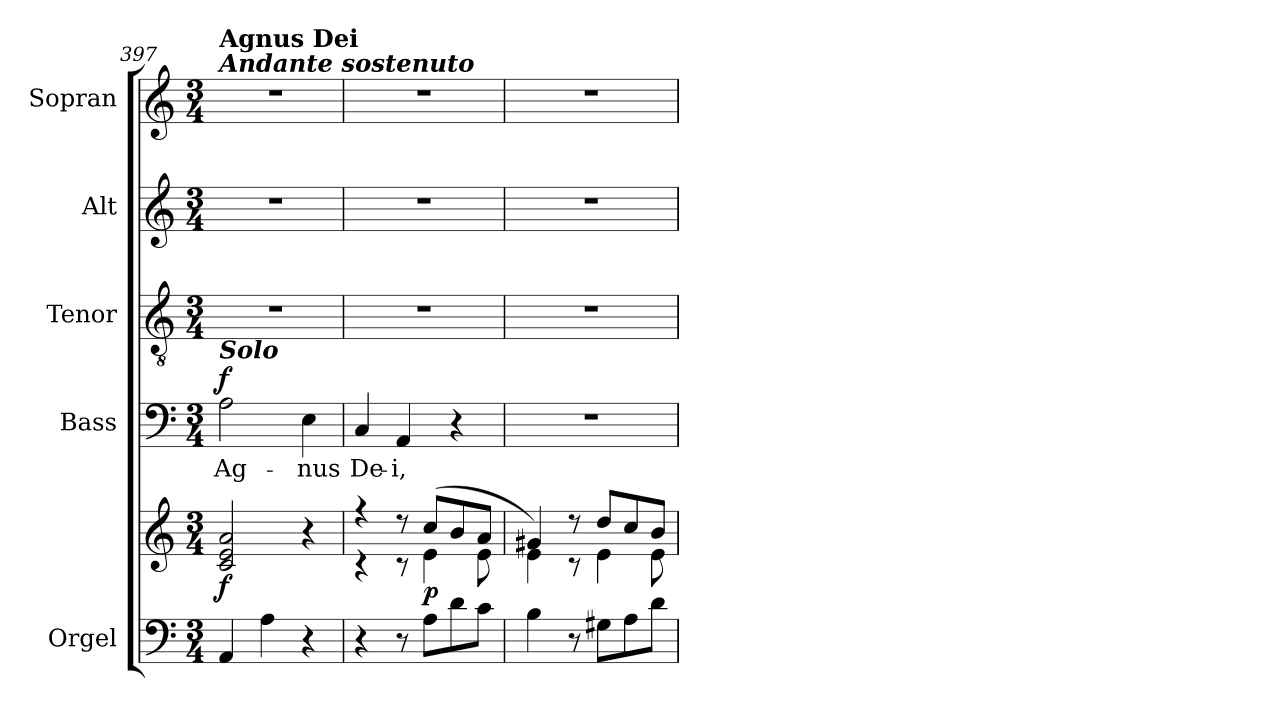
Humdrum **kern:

**kern	**kern	**dynam	**kern	**text	**dynam	**kern	**kern	**kern
*part5	*part5	*part5	*part4	*part4	*part4	*part3	*part2	*part1
*staff6	*staff5	*staff5/6	*staff4	*staff4	*staff4	*staff3	*staff2	*staff1
*I"Orgel	*	*	*I"Bass	*	*	*I"Tenor	*I"Alt	*I"Sopran
*I'Org.	*	*	*I'B.	*	*	*I'T.	*I'A.	*I'S.
!!LO:PB:g=z
*clefF4	*clefG2	*	*clefF4	*	*	*clefGv2	*clefG2	*clefG2
*k[]	*k[]	*	*k[]	*	*	*k[]	*k[]	*k[]
*C:	*C:	*	*C:	*	*	*C:	*C:	*C:
*M3/4	*M3/4	*	*M3/4	*	*	*M3/4	*M3/4	*M3/4
=397	=397	=397	=397	=397	=397	=397	=397	=397
!	!	!	!	!	!	!	!	!LO:TX:a:Bi:t=Andante sostenuto
!	!	!	!	!	!	!	!	!LO:TX:a:B:t=Agnus Dei
!	!	!	!LO:TX:a:Bi:t=Solo	!	!	!	!	!
!	!	!LO:DY:b	!	!LO:LY:b	!LO:DY:a	!	!	!
4AA/	2c/ 2e/ 2a/	f	2A\	Ag-	f	2.r	2.r	2.r
4A\	.	.	.	.	.	.	.	.
!	!	!	!	!LO:LY:b	!	!	!	!
4r	4r	.	4E\	-nus	.	.	.	.
=398	=398	=398	=398	=398	=398	=398	=398	=398
*	*^	*	*	*	*	*	*	*
!	!	!	!	!	!LO:LY:b	!	!	!	!
4r	4r	4r	.	4C/	De-	.	2.r	2.r	2.r
!	!	!	!	!	!LO:LY:b	!	!	!	!
8r	8r	8r	.	4AA/	-i,	.	.	.	.
!	!	!	!LO:DY:b	!	!	!	!	!	!
8A\L	(>8cc/L	4e\	p	.	.	.	.	.	.
8d\	8b/	.	.	4r	.	.	.	.	.
8c\J	8a/J	8e\	.	.	.	.	.	.	.
=399	=399	=399	=399	=399	=399	=399	=399	=399	=399
4B\	4g#X/)	4e\	.	2.r	.	.	2.r	2.r	2.r
8r	8r	8r	.	.	.	.	.	.	.
8G#X\L	8dd/L	4e\	.	.	.	.	.	.	.
8A\	8cc/	.	.	.	.	.	.	.	.
8d\J	8b/J	8e\	.	.	.	.	.	.	.
*	*v	*v	*	*	*	*	*	*	*
=	=	=	=	=	=	=	=	=
*-	*-	*-	*-	*-	*-	*-	*-	*-
